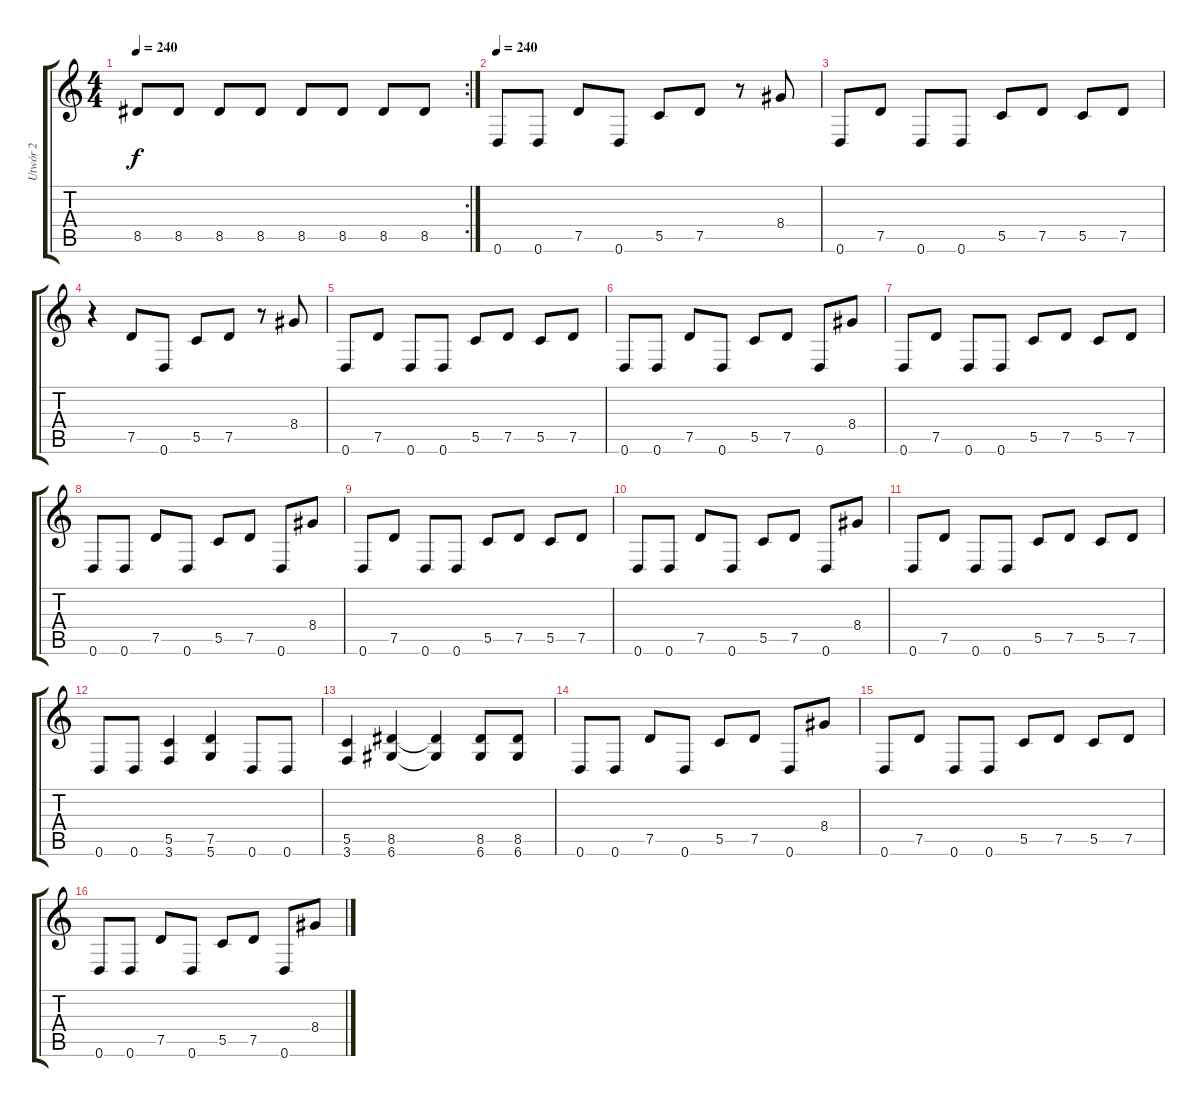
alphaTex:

\track ("Utwór 2" "Utwór 2") {instrument distortionguitar}
\staff {score tabs}
\tuning (D4 A3 F3 C3 G2 D2) {hide}
\rc 2
\ts (4 4)
\tempo 240
\clef g2
\ks c
8.5.8{dy f} 8.5.8 8.5.8 8.5.8 8.5.8 8.5.8 8.5.8 8.5.8 |
\tempo 240
0.6.8 0.6.8 7.5.8 0.6.8 5.5.8 7.5.8 r.8 8.4.8 |
0.6.8 7.5.8 0.6.8 0.6.8 5.5.8 7.5.8 5.5.8 7.5.8 |
r.4 7.5.8 0.6.8 5.5.8 7.5.8 r.8 8.4.8 |
0.6.8 7.5.8 0.6.8 0.6.8 5.5.8 7.5.8 5.5.8 7.5.8 |
0.6.8 0.6.8 7.5.8 0.6.8 5.5.8 7.5.8 0.6.8 8.4.8 |
0.6.8 7.5.8 0.6.8 0.6.8 5.5.8 7.5.8 5.5.8 7.5.8 |
0.6.8 0.6.8 7.5.8 0.6.8 5.5.8 7.5.8 0.6.8 8.4.8 |
0.6.8 7.5.8 0.6.8 0.6.8 5.5.8 7.5.8 5.5.8 7.5.8 |
0.6.8 0.6.8 7.5.8 0.6.8 5.5.8 7.5.8 0.6.8 8.4.8 |
0.6.8 7.5.8 0.6.8 0.6.8 5.5.8 7.5.8 5.5.8 7.5.8 |
0.6.8 0.6.8 (5.5 3.6).4 (7.5 5.6).4 0.6.8 0.6.8 |
(5.5 3.6).4 (8.5 6.6).4 (8.5{t} 6.6{t}).4 (8.5 6.6).8 (8.5 6.6).8 |
0.6.8 0.6.8 7.5.8 0.6.8 5.5.8 7.5.8 0.6.8 8.4.8 |
0.6.8 7.5.8 0.6.8 0.6.8 5.5.8 7.5.8 5.5.8 7.5.8 |
0.6.8 0.6.8 7.5.8 0.6.8 5.5.8 7.5.8 0.6.8 8.4.8
